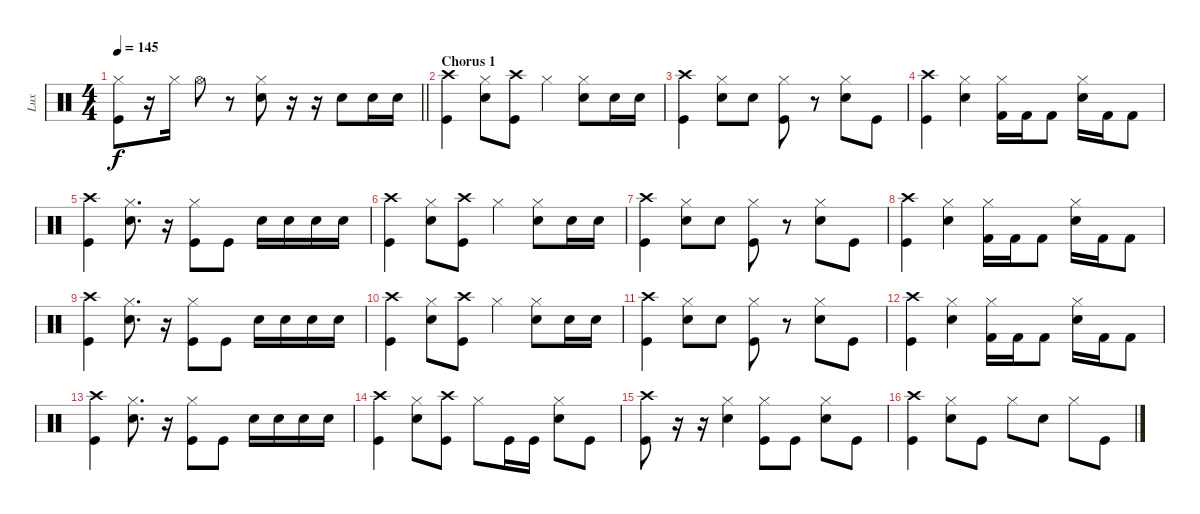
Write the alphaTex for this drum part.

\track ("Lux" "Lux") {instrument percussion}
\staff {score}
\articulation defaults
\ts (4 4)
\tempo 145
\clef neutral
\barLineRight lightlight
\ks c
("Hi-Hat (closed)" "Kick (hit)").8{dy f} r.16 "Hi-Hat (closed)".16 "Hi-Hat (open)".8 r.8 ("Hi-Hat (closed)" "Snare (hit) 2").8 r.16 r.16 "Snare (hit) 2".8 "Snare (hit) 2".16 "Snare (hit) 2".16 |
\section ("" "Chorus 1")
("Crash high (hit)" "Kick (hit)").4 ("Hi-Hat (closed)" "Snare (hit) 2").8 ("Crash high (hit)" "Kick (hit)").8 "Hi-Hat (closed)".4 ("Hi-Hat (closed)" "Snare (hit) 2").8 "Snare (hit) 2".16 "Snare (hit) 2".16 |
("Crash high (hit)" "Kick (hit)").4 ("Hi-Hat (closed)" "Snare (hit) 2").8 "Snare (hit) 2".8 ("Hi-Hat (closed)" "Kick (hit)").8 r.8 ("Hi-Hat (closed)" "Snare (hit) 2").8 "Kick (hit)".8 |
("Crash high (hit)" "Kick (hit)").4 ("Hi-Hat (closed)" "Snare (hit) 2").4 ("Hi-Hat (closed)" "Kick (hit) 2").16 "Kick (hit) 2".16 "Kick (hit) 2".8 ("Hi-Hat (closed)" "Snare (hit) 2").16 "Kick (hit) 2".16 "Kick (hit) 2".8 |
("Crash high (hit)" "Kick (hit)").4 ("Hi-Hat (closed)" "Snare (hit) 2").8{d} r.16 ("Hi-Hat (closed)" "Kick (hit)").8 "Kick (hit)".8 "Snare (hit) 2".16 "Snare (hit) 2".16 "Snare (hit) 2".16 "Snare (hit) 2".16 |
("Crash high (hit)" "Kick (hit)").4 ("Hi-Hat (closed)" "Snare (hit) 2").8 ("Crash high (hit)" "Kick (hit)").8 "Hi-Hat (closed)".4 ("Hi-Hat (closed)" "Snare (hit) 2").8 "Snare (hit) 2".16 "Snare (hit) 2".16 |
("Crash high (hit)" "Kick (hit)").4 ("Hi-Hat (closed)" "Snare (hit) 2").8 "Snare (hit) 2".8 ("Hi-Hat (closed)" "Kick (hit)").8 r.8 ("Hi-Hat (closed)" "Snare (hit) 2").8 "Kick (hit)".8 |
("Crash high (hit)" "Kick (hit)").4 ("Hi-Hat (closed)" "Snare (hit) 2").4 ("Hi-Hat (closed)" "Kick (hit) 2").16 "Kick (hit) 2".16 "Kick (hit) 2".8 ("Hi-Hat (closed)" "Snare (hit) 2").16 "Kick (hit) 2".16 "Kick (hit) 2".8 |
("Crash high (hit)" "Kick (hit)").4 ("Hi-Hat (closed)" "Snare (hit) 2").8{d} r.16 ("Hi-Hat (closed)" "Kick (hit)").8 "Kick (hit)".8 "Snare (hit) 2".16 "Snare (hit) 2".16 "Snare (hit) 2".16 "Snare (hit) 2".16 |
("Crash high (hit)" "Kick (hit)").4 ("Hi-Hat (closed)" "Snare (hit) 2").8 ("Crash high (hit)" "Kick (hit)").8 "Hi-Hat (closed)".4 ("Hi-Hat (closed)" "Snare (hit) 2").8 "Snare (hit) 2".16 "Snare (hit) 2".16 |
("Crash high (hit)" "Kick (hit)").4 ("Hi-Hat (closed)" "Snare (hit) 2").8 "Snare (hit) 2".8 ("Hi-Hat (closed)" "Kick (hit)").8 r.8 ("Hi-Hat (closed)" "Snare (hit) 2").8 "Kick (hit)".8 |
("Crash high (hit)" "Kick (hit)").4 ("Hi-Hat (closed)" "Snare (hit) 2").4 ("Hi-Hat (closed)" "Kick (hit) 2").16 "Kick (hit) 2".16 "Kick (hit) 2".8 ("Hi-Hat (closed)" "Snare (hit) 2").16 "Kick (hit) 2".16 "Kick (hit) 2".8 |
("Crash high (hit)" "Kick (hit)").4 ("Hi-Hat (closed)" "Snare (hit) 2").8{d} r.16 ("Hi-Hat (closed)" "Kick (hit)").8 "Kick (hit)".8 "Snare (hit) 2".16 "Snare (hit) 2".16 "Snare (hit) 2".16 "Snare (hit) 2".16 |
("Crash high (hit)" "Kick (hit)").4 ("Hi-Hat (closed)" "Snare (hit) 2").8 ("Crash high (hit)" "Kick (hit)").8 "Hi-Hat (closed)".8 "Kick (hit)".16 "Kick (hit)".16 ("Hi-Hat (closed)" "Snare (hit) 2").8 "Kick (hit)".8 |
("Crash high (hit)" "Kick (hit)").8 r.16 r.16 ("Hi-Hat (closed)" "Snare (hit) 2").4 ("Hi-Hat (closed)" "Kick (hit)").8 "Kick (hit)".8 ("Hi-Hat (closed)" "Snare (hit) 2").8 "Kick (hit)".8 |
("Crash high (hit)" "Kick (hit)").4 ("Hi-Hat (closed)" "Snare (hit) 2").8 "Kick (hit)".8 "Hi-Hat (closed)".8 "Snare (hit) 2".8 "Hi-Hat (closed)".8 "Kick (hit)".8
